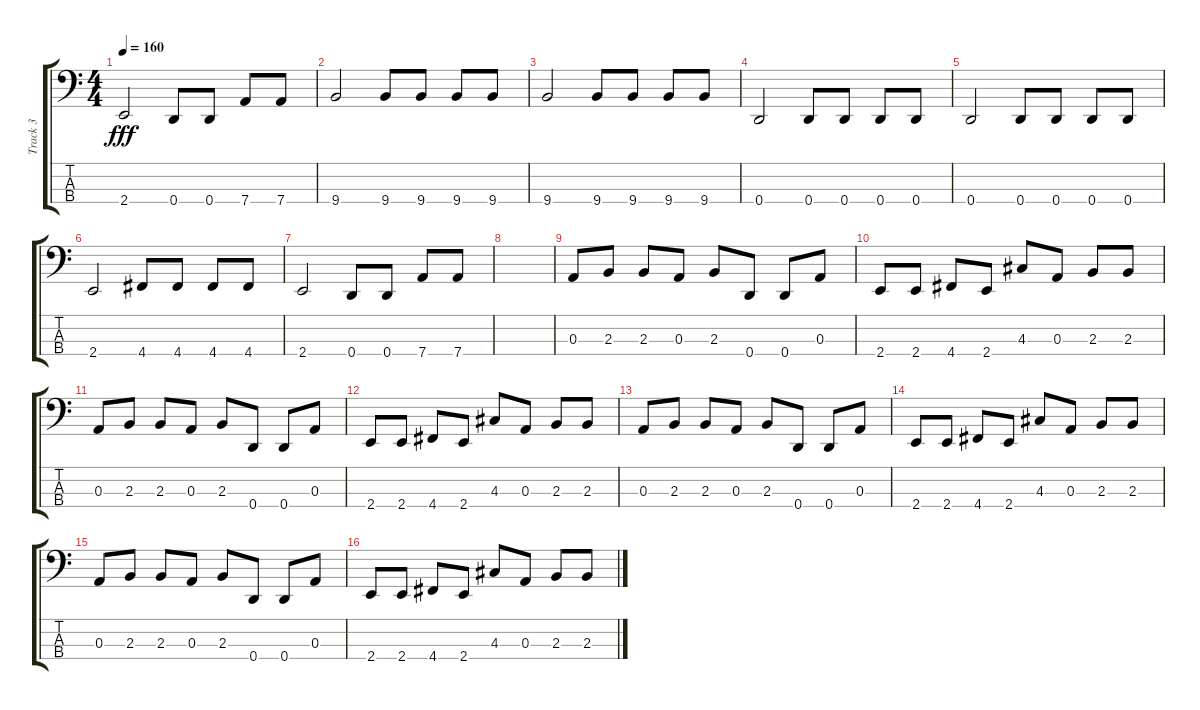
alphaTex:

\track ("Track 3" "Track 3") {instrument electricbasspick}
\staff {score tabs}
\tuning (G2 D2 A1 D1) {hide}
\ts (4 4)
\tempo 160
\clef f4
\ks c
2.4.2{dy fff} 0.4.8 0.4.8 7.4.8 7.4.8 |
9.4.2 9.4.8 9.4.8 9.4.8 9.4.8 |
9.4.2 9.4.8 9.4.8 9.4.8 9.4.8 |
0.4.2 0.4.8 0.4.8 0.4.8 0.4.8 |
0.4.2 0.4.8 0.4.8 0.4.8 0.4.8 |
2.4.2 4.4.8 4.4.8 4.4.8 4.4.8 |
2.4.2 0.4.8 0.4.8 7.4.8 7.4.8 |
|
0.3.8 2.3.8 2.3.8 0.3.8 2.3.8 0.4.8 0.4.8 0.3.8 |
2.4.8 2.4.8 4.4.8 2.4.8 4.3.8 0.3.8 2.3.8 2.3.8 |
0.3.8 2.3.8 2.3.8 0.3.8 2.3.8 0.4.8 0.4.8 0.3.8 |
2.4.8 2.4.8 4.4.8 2.4.8 4.3.8 0.3.8 2.3.8 2.3.8 |
0.3.8 2.3.8 2.3.8 0.3.8 2.3.8 0.4.8 0.4.8 0.3.8 |
2.4.8 2.4.8 4.4.8 2.4.8 4.3.8 0.3.8 2.3.8 2.3.8 |
0.3.8 2.3.8 2.3.8 0.3.8 2.3.8 0.4.8 0.4.8 0.3.8 |
2.4.8 2.4.8 4.4.8 2.4.8 4.3.8 0.3.8 2.3.8 2.3.8
